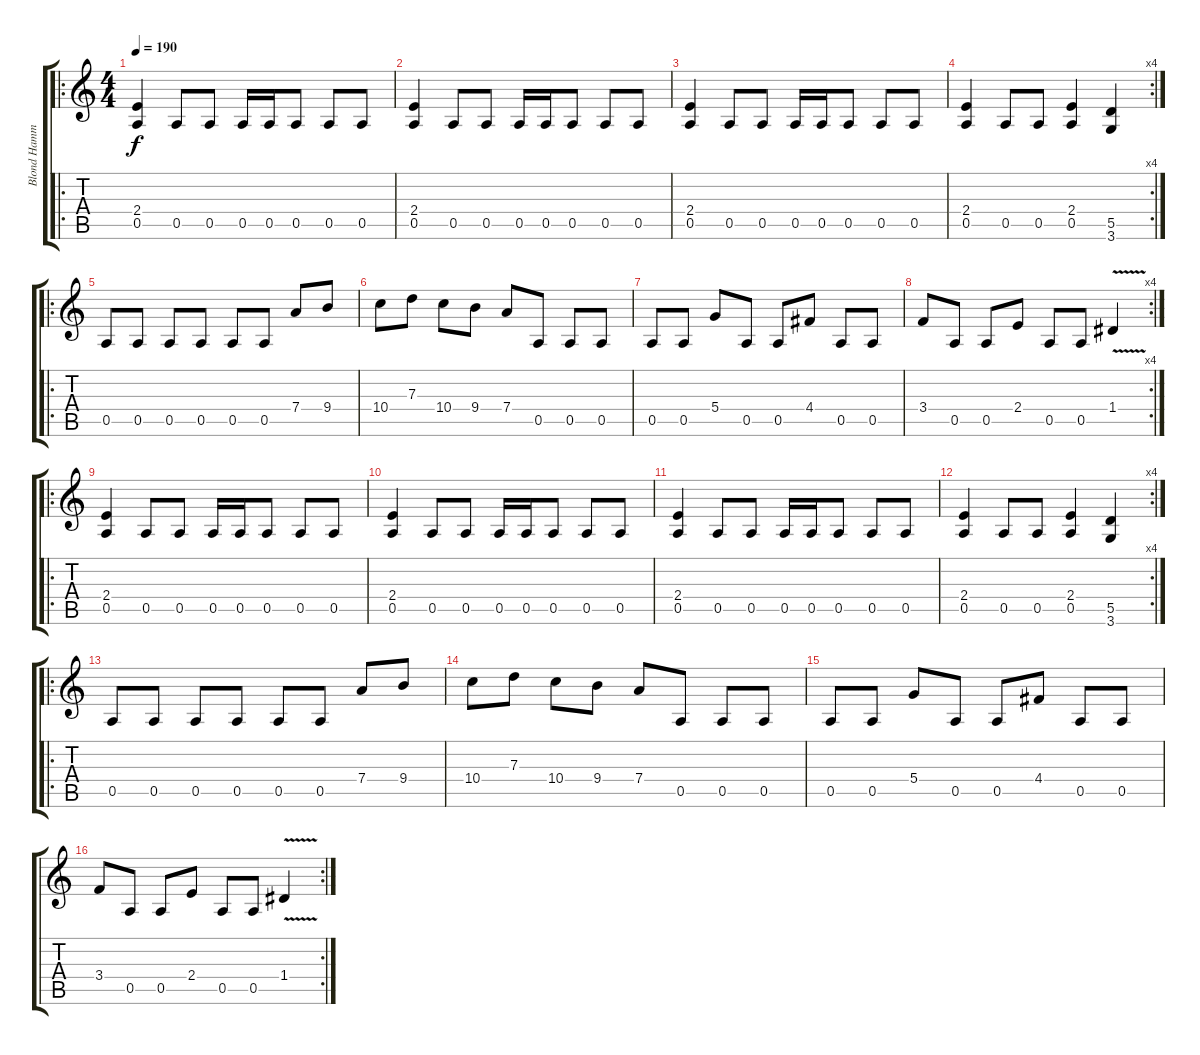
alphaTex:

\track ("Blond Hammet" "Blond Hamm") {instrument distortionguitar}
\staff {score tabs}
\tuning (E4 B3 G3 D3 A2 E2) {hide}
\ro
\ts (4 4)
\tempo 190
\clef g2
\ks c
(2.4 0.5).4{dy f} 0.5.8 0.5.8 0.5.16 0.5.16 0.5.8 0.5.8 0.5.8 |
(2.4 0.5).4 0.5.8 0.5.8 0.5.16 0.5.16 0.5.8 0.5.8 0.5.8 |
(2.4 0.5).4 0.5.8 0.5.8 0.5.16 0.5.16 0.5.8 0.5.8 0.5.8 |
\rc 4
(2.4 0.5).4 0.5.8 0.5.8 (2.4 0.5).4 (5.5 3.6).4 |
\ro
0.5.8 0.5.8 0.5.8 0.5.8 0.5.8 0.5.8 7.4.8 9.4.8 |
10.4.8 7.3.8 10.4.8 9.4.8 7.4.8 0.5.8 0.5.8 0.5.8 |
0.5.8 0.5.8 5.4.8 0.5.8 0.5.8 4.4.8 0.5.8 0.5.8 |
\rc 4
3.4.8 0.5.8 0.5.8 2.4.8 0.5.8 0.5.8 1.4{v}.4 |
\ro
(2.4 0.5).4 0.5.8 0.5.8 0.5.16 0.5.16 0.5.8 0.5.8 0.5.8 |
(2.4 0.5).4 0.5.8 0.5.8 0.5.16 0.5.16 0.5.8 0.5.8 0.5.8 |
(2.4 0.5).4 0.5.8 0.5.8 0.5.16 0.5.16 0.5.8 0.5.8 0.5.8 |
\rc 4
(2.4 0.5).4 0.5.8 0.5.8 (2.4 0.5).4 (5.5 3.6).4 |
\ro
0.5.8 0.5.8 0.5.8 0.5.8 0.5.8 0.5.8 7.4.8 9.4.8 |
10.4.8 7.3.8 10.4.8 9.4.8 7.4.8 0.5.8 0.5.8 0.5.8 |
0.5.8 0.5.8 5.4.8 0.5.8 0.5.8 4.4.8 0.5.8 0.5.8 |
\rc 2
3.4.8 0.5.8 0.5.8 2.4.8 0.5.8 0.5.8 1.4{v}.4
